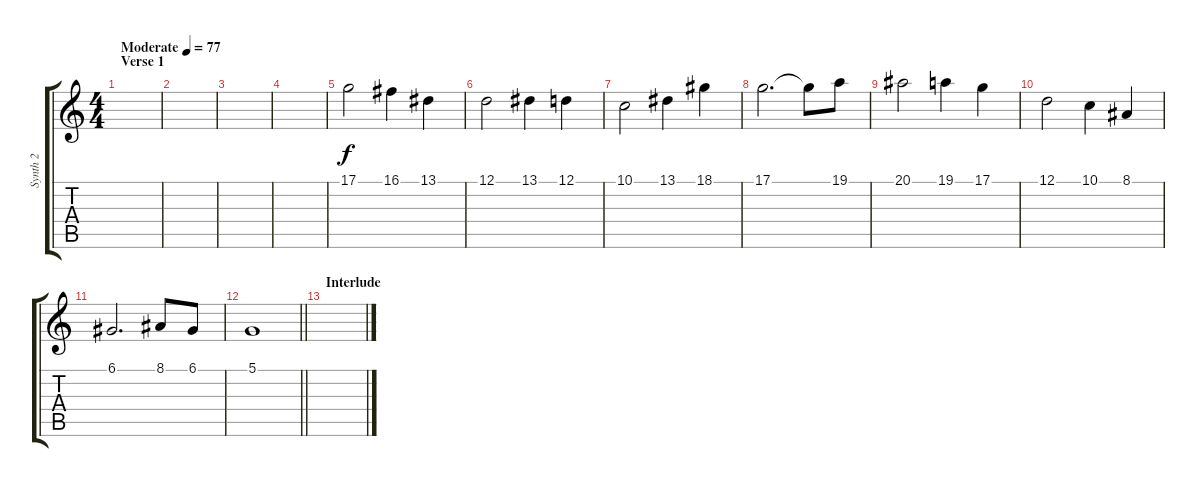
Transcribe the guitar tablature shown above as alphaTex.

\track ("Synth 2" "Synth 2") {instrument drawbarorgan}
\staff {score tabs}
\tuning (D4 A3 F3 C3 G2 C2) {hide}
\ts (4 4)
\section ("" "Verse 1")
\tempo (77 "Moderate")
\clef g2
\ks c
|
|
|
|
17.1.2 16.1.4 13.1.4 |
12.1.2 13.1.4 12.1.4 |
10.1.2 13.1.4 18.1.4 |
17.1.2{d} 17.1{t}.8 19.1.8 |
20.1.2 19.1.4 17.1.4 |
12.1.2 10.1.4 8.1.4 |
6.1.2{d} 8.1.8 6.1.8 |
\barLineRight lightlight
5.1.1 |
\section ("" "Interlude")
